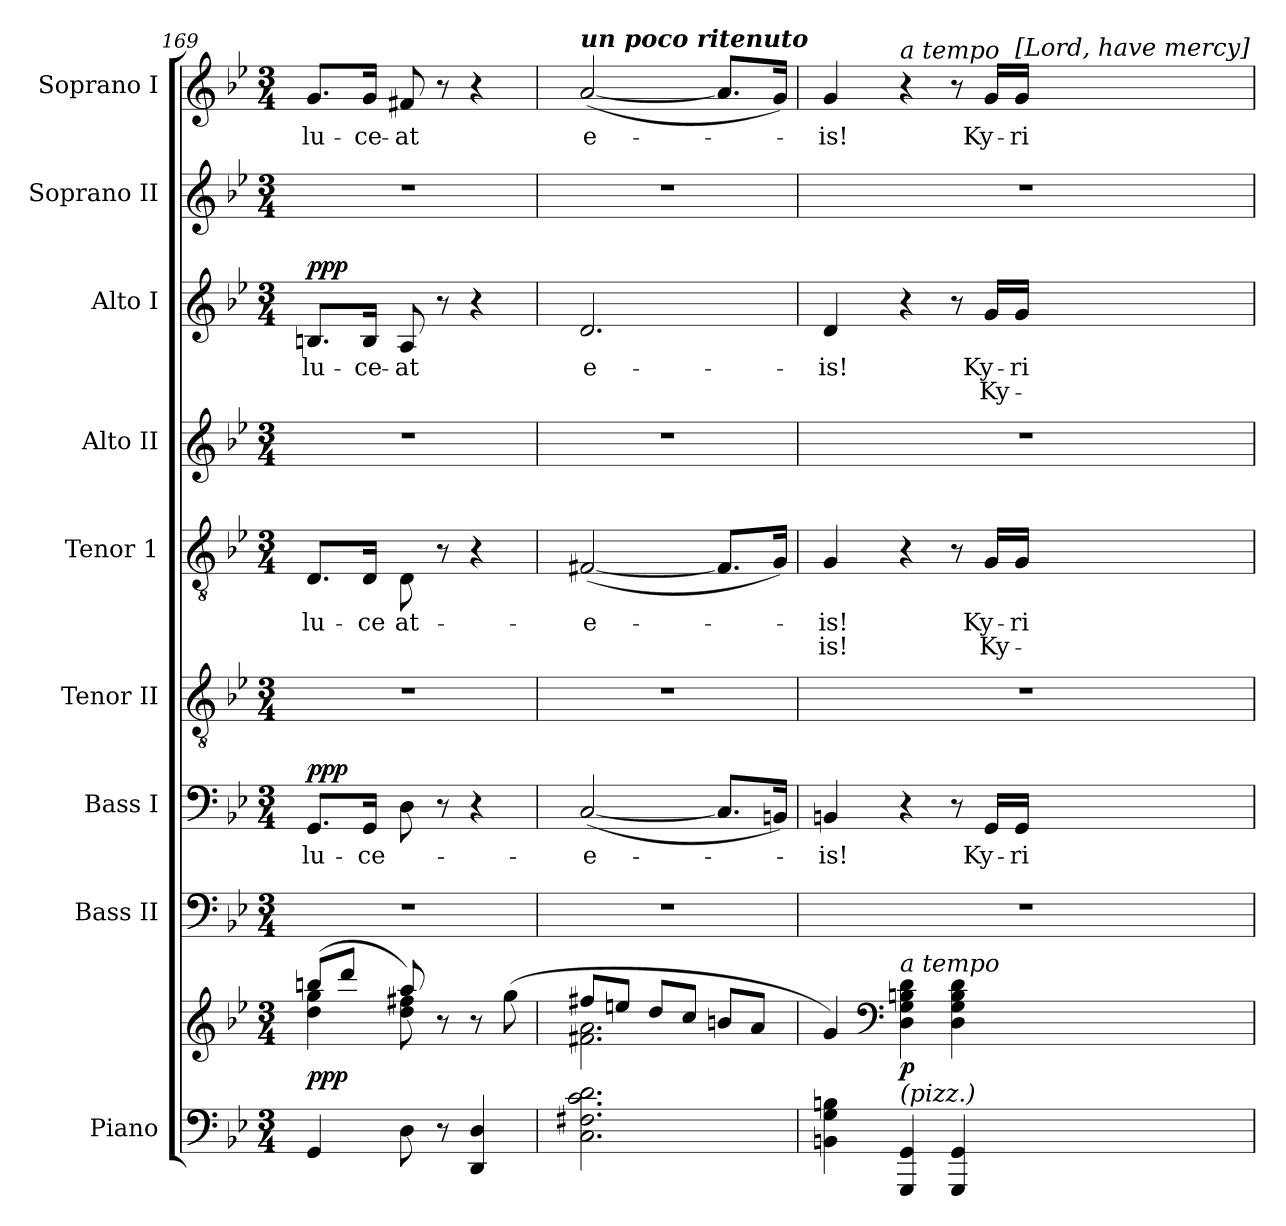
**kern	**kern	**dynam	**kern	**kern	**text	**dynam	**kern	**kern	**text	**text	**kern	**kern	**text	**text	**dynam	**kern	**kern	**text
*part9	*part9	*part9	*part8	*part7	*part7	*part7	*part6	*part5	*part5	*part5	*part4	*part3	*part3	*part3	*part3	*part2	*part1	*part1
*staff10	*staff9	*staff9/10	*staff8	*staff7	*staff7	*staff7	*staff6	*staff5	*staff5	*staff5	*staff4	*staff3	*staff3	*staff3	*staff3	*staff2	*staff1	*staff1
*I"Piano	*	*	*I"Bass II	*I"Bass I	*	*	*I"Tenor II	*I"Tenor 1	*	*	*I"Alto II	*I"Alto I	*	*	*	*I"Soprano II	*I"Soprano I	*
*I'Pno.	*	*	*I'B	*I'B	*	*	*I'T.	*I'T.	*	*	*I'A	*I'A	*	*	*	*I'S	*I'S	*
*clefF4	*clefG2	*	*clefF4	*clefF4	*	*	*clefGv2	*clefGv2	*	*	*clefG2	*clefG2	*	*	*	*clefG2	*clefG2	*
*	*	*	*	*	*	*	*ITrd7c12	*ITrd7c12	*	*	*	*	*	*	*	*	*	*
*k[b-e-]	*k[b-e-]	*	*k[b-e-]	*k[b-e-]	*	*	*k[b-e-]	*k[b-e-]	*	*	*k[b-e-]	*k[b-e-]	*	*	*	*k[b-e-]	*k[b-e-]	*
*g:	*g:	*	*g:	*g:	*	*	*g:	*g:	*	*	*g:	*g:	*	*	*	*g:	*g:	*
*M3/4	*M3/4	*	*M3/4	*M3/4	*	*	*M3/4	*M3/4	*	*	*M3/4	*M3/4	*	*	*	*M3/4	*M3/4	*
=169	=169	=169	=169	=169	=169	=169	=169	=169	=169	=169	=169	=169	=169	=169	=169	=169	=169	=169
*	*^	*	*	*	*	*	*	*	*	*	*	*	*	*	*	*	*	*
!	!	!	!	!LO:N:vis=1	!	!	!	!	!	!	!	!	!	!	!	!	!	!	!
!	!	!	!	!	!	!LO:LY:b:color=#000000	!	!LO:N:vis=1	!	!	!	!	!	!	!	!	!	!	!
*	*	*	*	*	*^	*	*	*	*	*	*	*	*	*	*	*	*	*	*
!	!	!	!	!	!	!	!	!	!	!	!LO:LY:b:color=#000000	!	!LO:N:vis=1	!	!	!	!	!	!	!
*	*	*	*	*	*	*	*	*	*	*^	*	*	*	*	*	*	*	*	*	*
!	!	!	!	!	!	!	!	!	!	!	!	!	!	!	!	!LO:LY:b:color=#000000	!	!	!LO:N:vis=1	!	!
!	!	!	!	!	!	!	!	!	!	!	!	!	!	!	!	!	!	!	!	!	!LO:LY:b:color=#000000
4GGi/	(8bbni/L	4ddi\ 4ggi	ppp	2.r	8.GGi/L	4ryy	lu-	ppp	2.r	8.DDi/L	4ryy	lu-	.	2.r	8.Bni/L	lu-	.	ppp	2.r	8.gi/L	lu-
.	8dddi/J	.	.	.	.	.	.	.	.	.	.	.	.	.	.	.	.	.	.	.	.
!	!	!	!	!	!	!	!LO:LY:b:color=#000000	!	!	!	!	!	!	!	!	!	!	!	!	!	!
!	!	!	!	!	!	!	!	!	!	!	!	!LO:LY:b:color=#000000	!	!	!	!	!	!	!	!	!
!	!	!	!	!	!	!	!	!	!	!	!	!	!	!	!	!LO:LY:b:color=#000000	!	!	!	!	!
!	!	!	!	!	!	!	!	!	!	!	!	!	!	!	!	!	!	!	!	!	!LO:LY:b:color=#000000
.	.	.	.	.	16GGi/Jk	.	-ce-	.	.	16DDi/Jk	.	-ce-	.	.	16Bi/Jk	-ce-	.	.	.	16gi/Jk	-ce-
!	!	!	!	!	!	!	!	!	!	!	!	!LO:LY:b:color=#000000	!	!	!	!	!	!	!	!	!
!	!	!	!	!	!	!	!	!	!	!	!	!	!	!	!	!LO:LY:b:color=#000000	!	!	!	!	!
!	!	!	!	!	!	!	!	!	!	!	!	!	!	!	!	!	!	!	!	!	!LO:LY:b:color=#000000
8Di\	8aai/)	8ddi\ 8ff#Xi	.	.	8ryy	8Di\	.	.	.	8ryy	8DDi\	-at	.	.	8Ai/	-at	.	.	.	8f#Xi/	-at
!	!	!	!	!	!	!	!LO:LY:b:color=#000000	!	!	!	!	!	!	!	!	!	!	!	!	!	!
8r	8r	4.ryy	.	.	8r	4.ryy	-at	.	.	8r	4.ryy	.	.	.	8r	.	.	.	.	8r	.
4DDi/ 4Di	8r	.	.	.	4r	.	.	.	.	4r	.	.	.	.	4r	.	.	.	.	4r	.
.	(8ggi\	.	.	.	.	.	.	.	.	.	.	.	.	.	.	.	.	.	.	.	.
*	*	*	*	*	*v	*v	*	*	*	*v	*v	*	*	*	*	*	*	*	*	*	*
!!LO:LB:g=z
=170	=170	=170	=170	=170	=170	=170	=170	=170	=170	=170	=170	=170	=170	=170	=170	=170	=170	=170	=170
!	!	!	!	!LO:N:vis=1	!	!	!	!	!	!	!	!	!	!	!	!	!	!	!
!	!	!	!	!	!	!LO:LY:b:color=#000000	!	!LO:N:vis=1	!	!	!	!	!	!	!	!	!	!	!
!	!	!	!	!	!	!	!	!	!	!LO:LY:b:color=#000000	!	!LO:N:vis=1	!	!	!	!	!	!	!
!	!	!	!	!	!	!	!	!	!	!	!	!	!	!LO:LY:b:color=#000000	!	!	!LO:N:vis=1	!	!
!	!	!	!	!	!	!	!	!	!	!	!	!	!	!	!	!	!	!LO:TX:a:Bi:t=un poco ritenuto	!
!	!	!	!	!	!	!	!	!	!	!	!	!	!	!	!	!	!	!	!LO:LY:b:color=#000000
2.Ci\ 2.F#Xi 2.ci 2.di	8ff#Xi/L	2.f#Xi\ 2.ai	.	2.r	([2Ci/	e-	.	2.r	([2FF#Xi/	e-	.	2.r	2.di/	e-	.	.	2.r	([2ai/	e-
.	8eeni/J	.	.	.	.	.	.	.	.	.	.	.	.	.	.	.	.	.	.
.	8ddi/L	.	.	.	.	.	.	.	.	.	.	.	.	.	.	.	.	.	.
.	8cci/J	.	.	.	.	.	.	.	.	.	.	.	.	.	.	.	.	.	.
.	8bni/L	.	.	.	8.Ci/L]	.	.	.	8.FF#i/L]	.	.	.	.	.	.	.	.	8.ai/L]	.
.	8ai/J	.	.	.	.	.	.	.	.	.	.	.	.	.	.	.	.	.	.
.	.	.	.	.	16BBni/Jk)	.	.	.	16GGi/Jk)	.	.	.	.	.	.	.	.	16gi/Jk)	.
*	*v	*v	*	*	*	*	*	*	*	*	*	*	*	*	*	*	*	*	*
=171	=171	=171	=171	=171	=171	=171	=171	=171	=171	=171	=171	=171	=171	=171	=171	=171	=171	=171
!	!	!	!LO:N:vis=1	!	!	!	!	!	!	!	!	!	!	!	!	!	!	!
!	!	!	!	!	!LO:LY:b:color=#000000	!	!LO:N:vis=1	!	!	!	!	!	!	!	!	!	!	!
!	!	!	!	!	!	!	!	!	!LO:LY:b:color=#000000	!LO:LY:b:color=#000000	!LO:N:vis=1	!	!	!	!	!	!	!
!	!	!	!	!	!	!	!	!	!	!	!	!	!LO:LY:b:color=#000000	!	!	!LO:N:vis=1	!	!
!	!	!	!	!	!	!	!	!	!	!	!	!	!	!	!	!	!	!LO:LY:b:color=#000000
4BBni\ 4Gi 4Bni	4gi/)	.	2.r	4BBni/	-is!	.	2.r	4GGi/	-is!	is!	2.r	4di/	-is!	.	.	2.r	4gi/	-is!
*	*clefF4	*	*	*	*	*	*	*	*	*	*	*	*	*	*	*	*	*
!	!	!	!	!	!	!	!	!	!	!	!	!	!	!	!	!	!LO:TX:a:i:t=a tempo	!
!	!LO:TX:a:i:t=a tempo	!	!	!	!	!	!	!	!	!	!	!	!	!	!	!	!	!
!LO:TX:a:i:t=(pizz.)	!	!	!	!	!	!	!	!	!	!	!	!	!	!	!	!	!	!
4GGGi/ 4GGi	4Di\ 4Gi 4Bni 4di	p	.	4r	.	.	.	4r	.	.	.	4r	.	.	.	.	4r	.
4GGGi/ 4GGi	4Di\ 4Gi 4Bi 4di	.	.	8r	.	.	.	8r	.	.	.	8r	.	.	.	.	8r	.
!	!	!	!	!	!LO:LY:b:color=#000000	!	!	!	!	!	!	!	!	!	!	!	!	!
!	!	!	!	!	!	!	!	!	!LO:LY:b:color=#000000	!LO:LY:b:color=#000000	!	!	!	!	!	!	!	!
!	!	!	!	!	!	!	!	!	!	!	!	!	!LO:LY:b:color=#000000	!LO:LY:b:color=#000000	!	!	!	!
!	!	!	!	!	!	!	!	!	!	!	!	!	!	!	!	!	!	!LO:LY:b:color=#000000
.	.	.	.	16GGi/LL	Ky-	.	.	16GGi/LL	Ky-	-Ky-	.	16gi/LL	Ky-	-Ky-	.	.	16gi/LL	Ky-
!	!	!	!	!	!LO:LY:b:color=#000000	!	!	!	!	!	!	!	!	!	!	!	!	!
!	!	!	!	!	!	!	!	!	!LO:LY:b:color=#000000	!	!	!	!	!	!	!	!	!
!	!	!	!	!	!	!	!	!	!	!	!	!	!LO:LY:b:color=#000000	!	!	!	!	!
!	!	!	!	!	!	!	!	!	!	!	!	!	!	!	!	!	!LO:TX:a:i:t=[Lord, have mercy]	!
!	!	!	!	!	!	!	!	!	!	!	!	!	!	!	!	!	!	!LO:LY:b:color=#000000
.	.	.	.	16GGi/JJ	-ri-	.	.	16GGi/JJ	-ri-	.	.	16gi/JJ	-ri-	.	.	.	16gi/JJ	-ri-
=	=	=	=	=	=	=	=	=	=	=	=	=	=	=	=	=	=	=
*-	*-	*-	*-	*-	*-	*-	*-	*-	*-	*-	*-	*-	*-	*-	*-	*-	*-	*-
